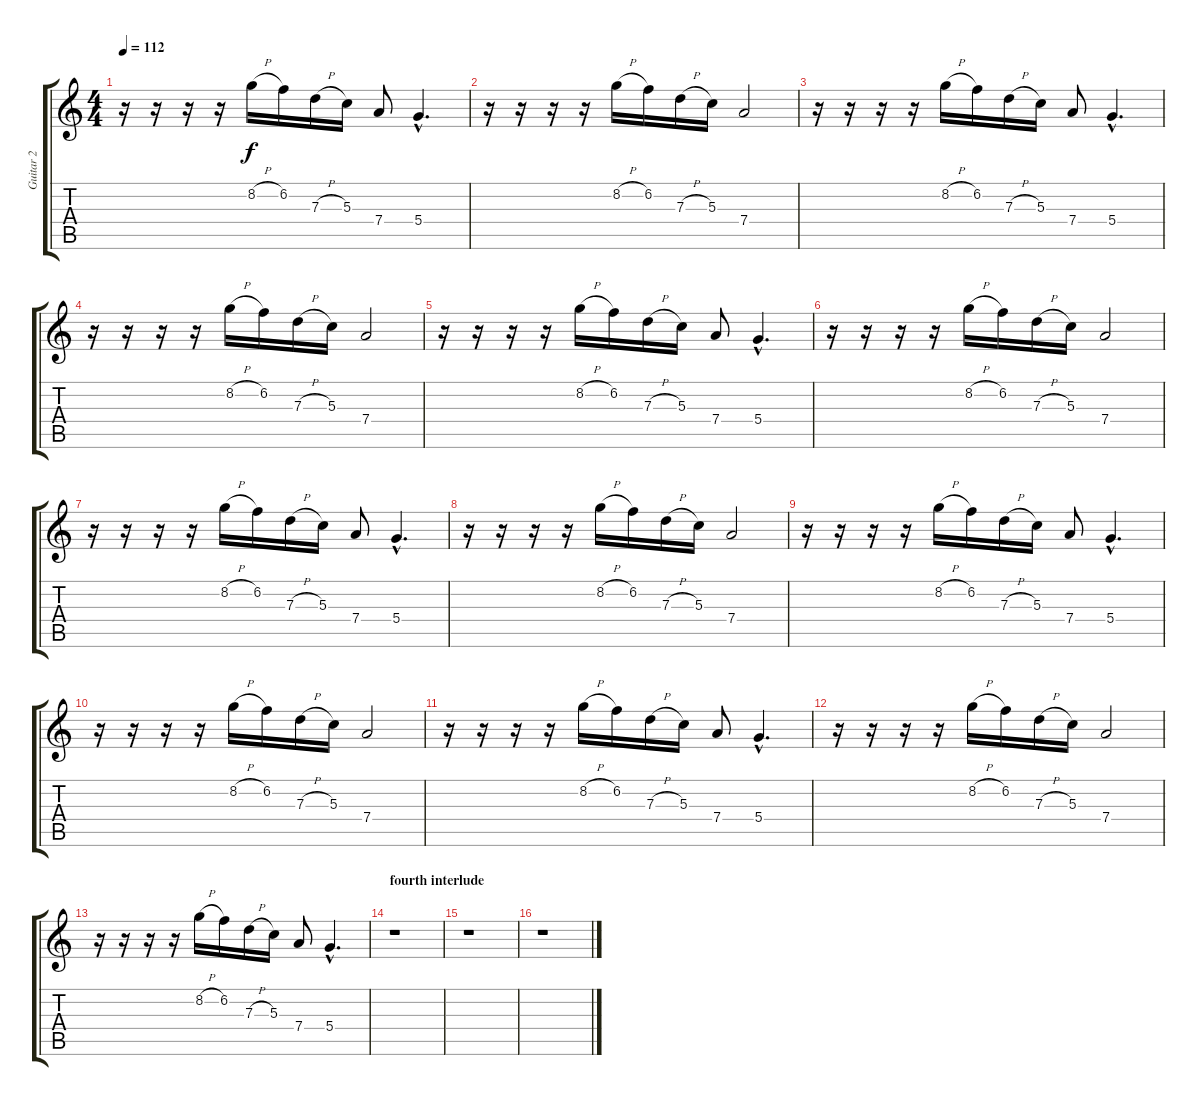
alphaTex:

\track ("Guitar 2" "Guitar 2") {instrument overdrivenguitar}
\staff {score tabs}
\tuning (E4 B3 G3 D3 A2 E2) {hide}
\ts (4 4)
\tempo 112
\clef g2
\ks c
r.16{dy f} r.16 r.16 r.16 8.2{h}.16 6.2.16 7.3{h}.16 5.3.16 7.4.8 5.4{hac}.4{d} |
r.16 r.16 r.16 r.16 8.2{h}.16 6.2.16 7.3{h}.16 5.3.16 7.4.2 |
r.16 r.16 r.16 r.16 8.2{h}.16 6.2.16 7.3{h}.16 5.3.16 7.4.8 5.4{hac}.4{d} |
r.16 r.16 r.16 r.16 8.2{h}.16 6.2.16 7.3{h}.16 5.3.16 7.4.2 |
r.16 r.16 r.16 r.16 8.2{h}.16 6.2.16 7.3{h}.16 5.3.16 7.4.8 5.4{hac}.4{d} |
r.16 r.16 r.16 r.16 8.2{h}.16 6.2.16 7.3{h}.16 5.3.16 7.4.2 |
r.16 r.16 r.16 r.16 8.2{h}.16 6.2.16 7.3{h}.16 5.3.16 7.4.8 5.4{hac}.4{d} |
r.16 r.16 r.16 r.16 8.2{h}.16 6.2.16 7.3{h}.16 5.3.16 7.4.2 |
r.16 r.16 r.16 r.16 8.2{h}.16 6.2.16 7.3{h}.16 5.3.16 7.4.8 5.4{hac}.4{d} |
r.16 r.16 r.16 r.16 8.2{h}.16 6.2.16 7.3{h}.16 5.3.16 7.4.2 |
r.16 r.16 r.16 r.16 8.2{h}.16 6.2.16 7.3{h}.16 5.3.16 7.4.8 5.4{hac}.4{d} |
r.16 r.16 r.16 r.16 8.2{h}.16 6.2.16 7.3{h}.16 5.3.16 7.4.2 |
r.16 r.16 r.16 r.16 8.2{h}.16 6.2.16 7.3{h}.16 5.3.16 7.4.8 5.4{hac}.4{d} |
\section ("" "fourth interlude")
r.1 |
r.1 |
r.1
